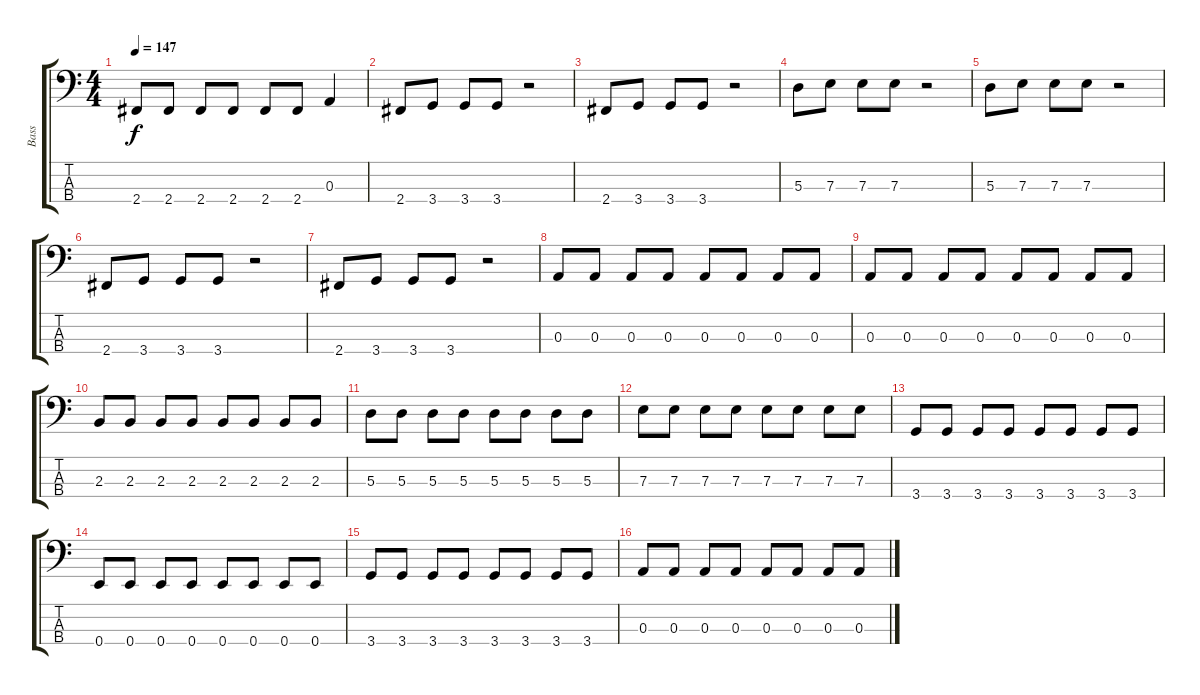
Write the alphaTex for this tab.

\track ("Bass" "Bass") {instrument electricbassfinger}
\staff {score tabs}
\tuning (G2 D2 A1 E1) {hide}
\ts (4 4)
\tempo 147
\clef f4
\ks c
2.4.8{dy f} 2.4.8 2.4.8 2.4.8 2.4.8 2.4.8 0.3.4 |
2.4.8 3.4.8 3.4.8 3.4.8 r.2 |
2.4.8 3.4.8 3.4.8 3.4.8 r.2 |
5.3.8 7.3.8 7.3.8 7.3.8 r.2 |
5.3.8 7.3.8 7.3.8 7.3.8 r.2 |
2.4.8 3.4.8 3.4.8 3.4.8 r.2 |
2.4.8 3.4.8 3.4.8 3.4.8 r.2 |
0.3.8 0.3.8 0.3.8 0.3.8 0.3.8 0.3.8 0.3.8 0.3.8 |
0.3.8 0.3.8 0.3.8 0.3.8 0.3.8 0.3.8 0.3.8 0.3.8 |
2.3.8 2.3.8 2.3.8 2.3.8 2.3.8 2.3.8 2.3.8 2.3.8 |
5.3.8 5.3.8 5.3.8 5.3.8 5.3.8 5.3.8 5.3.8 5.3.8 |
7.3.8 7.3.8 7.3.8 7.3.8 7.3.8 7.3.8 7.3.8 7.3.8 |
3.4.8 3.4.8 3.4.8 3.4.8 3.4.8 3.4.8 3.4.8 3.4.8 |
0.4.8 0.4.8 0.4.8 0.4.8 0.4.8 0.4.8 0.4.8 0.4.8 |
3.4.8 3.4.8 3.4.8 3.4.8 3.4.8 3.4.8 3.4.8 3.4.8 |
0.3.8 0.3.8 0.3.8 0.3.8 0.3.8 0.3.8 0.3.8 0.3.8
